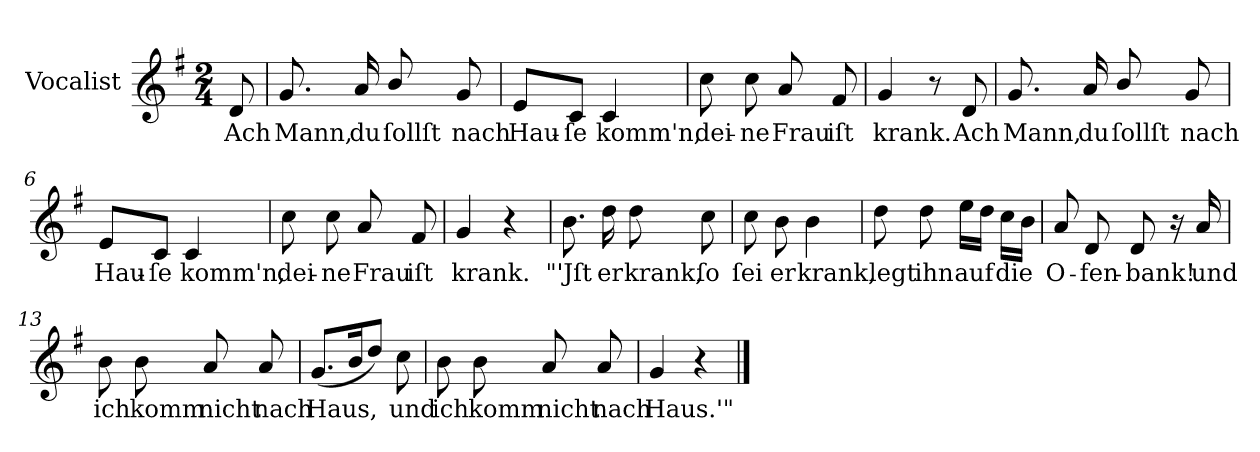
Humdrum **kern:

**kern	**text
*part1	*part1
*staff1	*staff1
*I"Vocalist	*
*k[f#]	*
*G:	*
*M2/4	*
=	=
8d	Ach
=1	=1
8.g	Mann,
16a	du
8b/	ſollſt
8g	nach
=2	=2
8eL	Hau-
8cJ	-ſe
4c	komm'n,
=3	=3
8cc	dei-
8cc	-ne
8a	Frau
8f#	iſt
=4	=4
4g	krank.
8r	.
8d	Ach
=5	=5
8.g	Mann,
16a	du
8b/	ſollſt
8g	nach
=6	=6
8eL	Hau-
8cJ	-ſe
4c	komm'n,
=7	=7
8cc	dei-
8cc	-ne
8a	Frau
8f#	iſt
=8	=8
4g	krank.
4r	.
=9	=9
8.b	"'Jſt
16dd	er
8dd	krank,
8cc	ſo
=10	=10
8cc	ſei
8b	er
4b	krank,
=11	=11
8dd	legt
8dd	ihn
16eeLL	auf
16ddJJ	.
16ccLL	die
16bJJ	.
=12	=12
8a	O-
8d	-fen-
8d	-bank!
16r	.
16a	und
=13	=13
8b	ich
8b	komm
8a	nicht
8a	nach
=14	=14
(8.g/L	Haus,
16bK	.
8ddJ)	.
8cc	und
=15	=15
8b	ich
8b	komm
8a	nicht
8a	nach
=16	=16
4g	Haus.'"
4r	.
==	==
*-	*-
